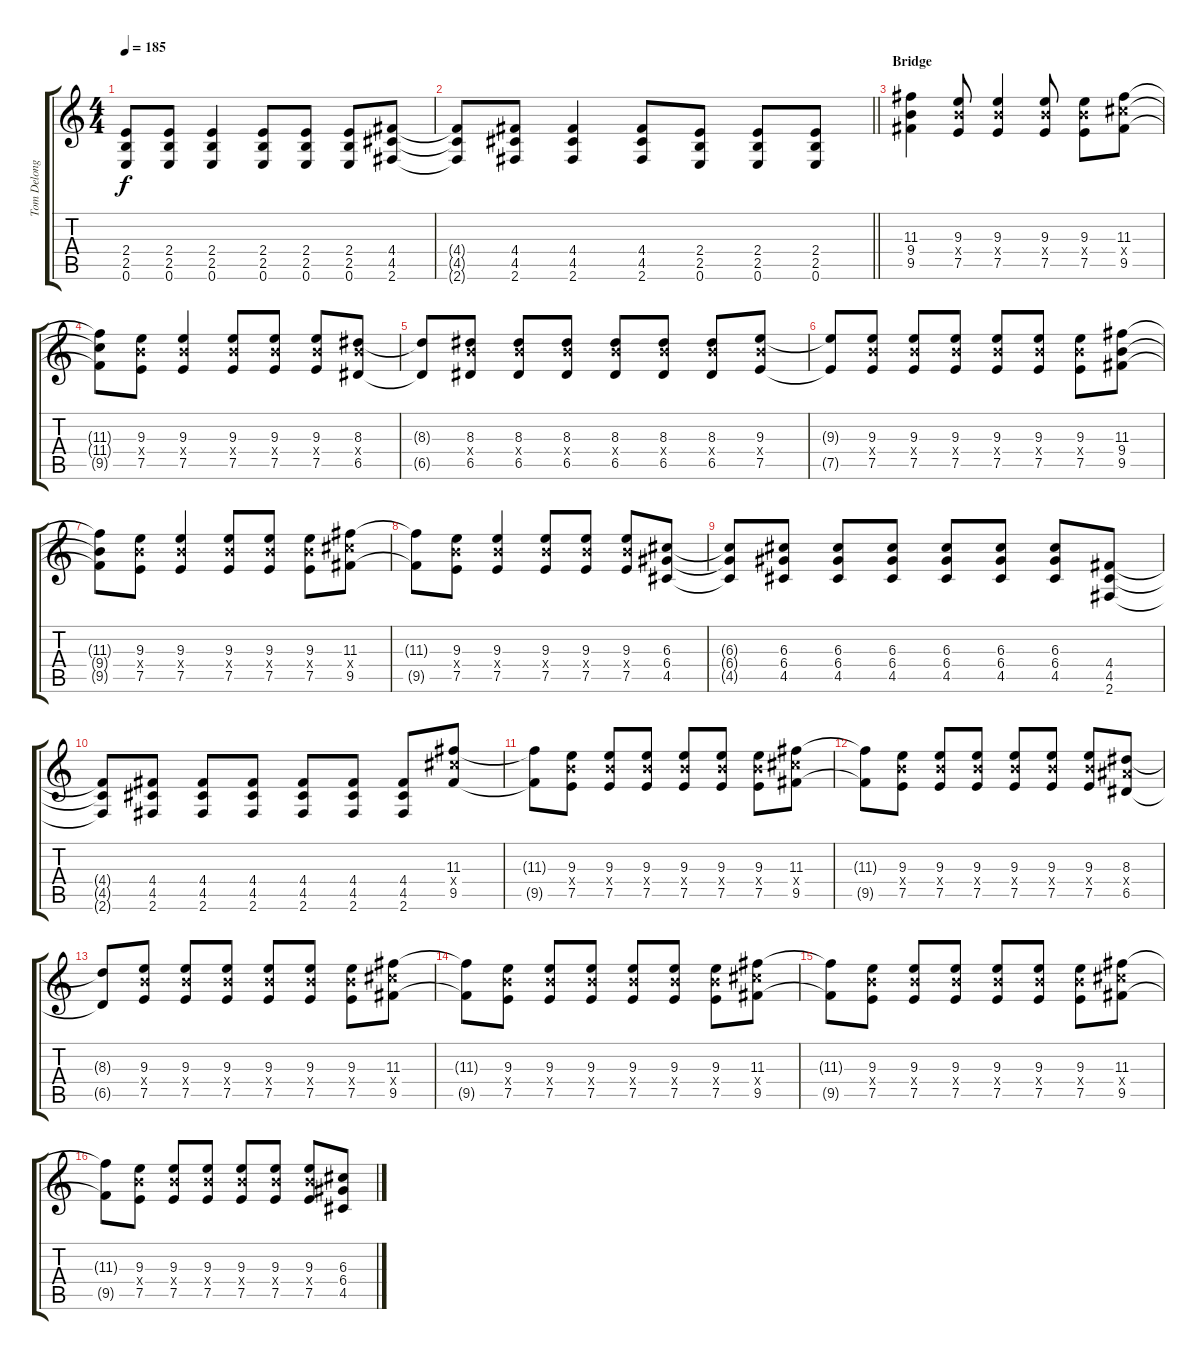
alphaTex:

\track ("Tom Delonge - Guitar" "Tom Delong") {instrument distortionguitar}
\staff {score tabs}
\tuning (E4 B3 G3 D3 A2 E2) {hide}
\ts (4 4)
\tempo 185
\clef g2
\ks c
(2.4{t} 2.5{t} 0.6{t}).8{dy f} (2.4 2.5 0.6).8 (2.4 2.5 0.6).4 (2.4 2.5 0.6).8 (2.4 2.5 0.6).8 (2.4 2.5 0.6).8 (4.4 4.5 2.6).8 |
\barLineRight lightlight
(4.4{t} 4.5{t} 2.6{t}).8 (4.4 4.5 2.6).8 (4.4 4.5 2.6).4 (4.4 4.5 2.6).8 (2.4 2.5 0.6).8 (2.4 2.5 0.6).8 (2.4 2.5 0.6).8 |
\section ("" "Bridge")
(11.3 9.4 9.5).4 (9.3 9.4{x} 7.5).8 (9.3 9.4{x} 7.5).4 (9.3 9.4{x} 7.5).8 (9.3 9.4{x} 7.5).8 (11.3 11.4{x} 9.5).8 |
(11.3{t} 11.4{t} 9.5{t}).8 (9.3 9.4{x} 7.5).8 (9.3 9.4{x} 7.5).4 (9.3 9.4{x} 7.5).8 (9.3 9.4{x} 7.5).8 (9.3 9.4{x} 7.5).8 (8.3 9.4{x} 6.5).8 |
(8.3{t} 6.5{t}).8 (8.3 9.4{x} 6.5).8 (8.3 9.4{x} 6.5).8 (8.3 9.4{x} 6.5).8 (8.3 9.4{x} 6.5).8 (8.3 9.4{x} 6.5).8 (8.3 9.4{x} 6.5).8 (9.3 9.4{x} 7.5).8 |
(9.3{t} 7.5{t}).8 (9.3 9.4{x} 7.5).8 (9.3 9.4{x} 7.5).8 (9.3 9.4{x} 7.5).8 (9.3 9.4{x} 7.5).8 (9.3 9.4{x} 7.5).8 (9.3 9.4{x} 7.5).8 (11.3 9.4 9.5).8 |
(11.3{t} 9.4{t} 9.5{t}).8 (9.3 9.4{x} 7.5).8 (9.3 9.4{x} 7.5).4 (9.3 9.4{x} 7.5).8 (9.3 9.4{x} 7.5).8 (9.3 9.4{x} 7.5).8 (11.3 11.4{x} 9.5).8 |
(11.3{t} 9.5{t}).8 (9.3 9.4{x} 7.5).8 (9.3 9.4{x} 7.5).4 (9.3 9.4{x} 7.5).8 (9.3 9.4{x} 7.5).8 (9.3 9.4{x} 7.5).8 (6.3 6.4 4.5).8 |
(6.3{t} 6.4{t} 4.5{t}).8 (6.3 6.4 4.5).8 (6.3 6.4 4.5).8 (6.3 6.4 4.5).8 (6.3 6.4 4.5).8 (6.3 6.4 4.5).8 (6.3 6.4 4.5).8 (4.4 4.5 2.6).8 |
(4.4{t} 4.5{t} 2.6{t}).8 (4.4 4.5 2.6).8 (4.4 4.5 2.6).8 (4.4 4.5 2.6).8 (4.4 4.5 2.6).8 (4.4 4.5 2.6).8 (4.4 4.5 2.6).8 (11.3 11.4{x} 9.5).8 |
(11.3{t} 9.5{t}).8 (9.3 9.4{x} 7.5).8 (9.3 9.4{x} 7.5).8 (9.3 9.4{x} 7.5).8 (9.3 9.4{x} 7.5).8 (9.3 9.4{x} 7.5).8 (9.3 9.4{x} 7.5).8 (11.3 11.4{x} 9.5).8 |
(11.3{t} 9.5{t}).8 (9.3 9.4{x} 7.5).8 (9.3 9.4{x} 7.5).8 (9.3 9.4{x} 7.5).8 (9.3 9.4{x} 7.5).8 (9.3 9.4{x} 7.5).8 (9.3 9.4{x} 7.5).8 (8.3 8.4{x} 6.5).8 |
(8.3{t} 6.5{t}).8 (9.3 9.4{x} 7.5).8 (9.3 9.4{x} 7.5).8 (9.3 9.4{x} 7.5).8 (9.3 9.4{x} 7.5).8 (9.3 9.4{x} 7.5).8 (9.3 9.4{x} 7.5).8 (11.3 11.4{x} 9.5).8 |
(11.3{t} 9.5{t}).8 (9.3 9.4{x} 7.5).8 (9.3 9.4{x} 7.5).8 (9.3 9.4{x} 7.5).8 (9.3 9.4{x} 7.5).8 (9.3 9.4{x} 7.5).8 (9.3 9.4{x} 7.5).8 (11.3 11.4{x} 9.5).8 |
(11.3{t} 9.5{t}).8 (9.3 9.4{x} 7.5).8 (9.3 9.4{x} 7.5).8 (9.3 9.4{x} 7.5).8 (9.3 9.4{x} 7.5).8 (9.3 9.4{x} 7.5).8 (9.3 9.4{x} 7.5).8 (11.3 11.4{x} 9.5).8 |
(11.3{t} 9.5{t}).8 (9.3 9.4{x} 7.5).8 (9.3 9.4{x} 7.5).8 (9.3 9.4{x} 7.5).8 (9.3 9.4{x} 7.5).8 (9.3 9.4{x} 7.5).8 (9.3 9.4{x} 7.5).8 (6.3 6.4 4.5).8
